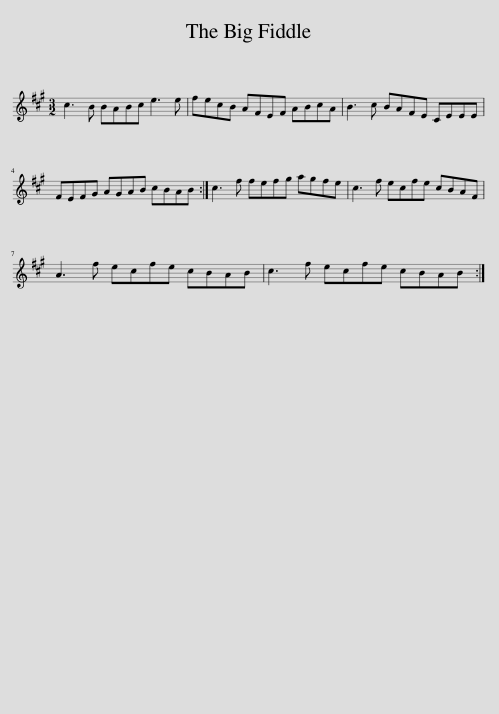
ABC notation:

X:1
L:1/8
M:3/2
I:linebreak $
K:A
V:1 treble
V:1
 c3 B BABc e3 e | fecB AFEF ABcA | B3 c BAFE CEEE |$ FEFG AGAB cBAB :| c3 f fefg agfe | %5
 c3 f ecfe cBAF |$ A3 f ecfe cBAB | c3 f ecfe cBAB :| %8
